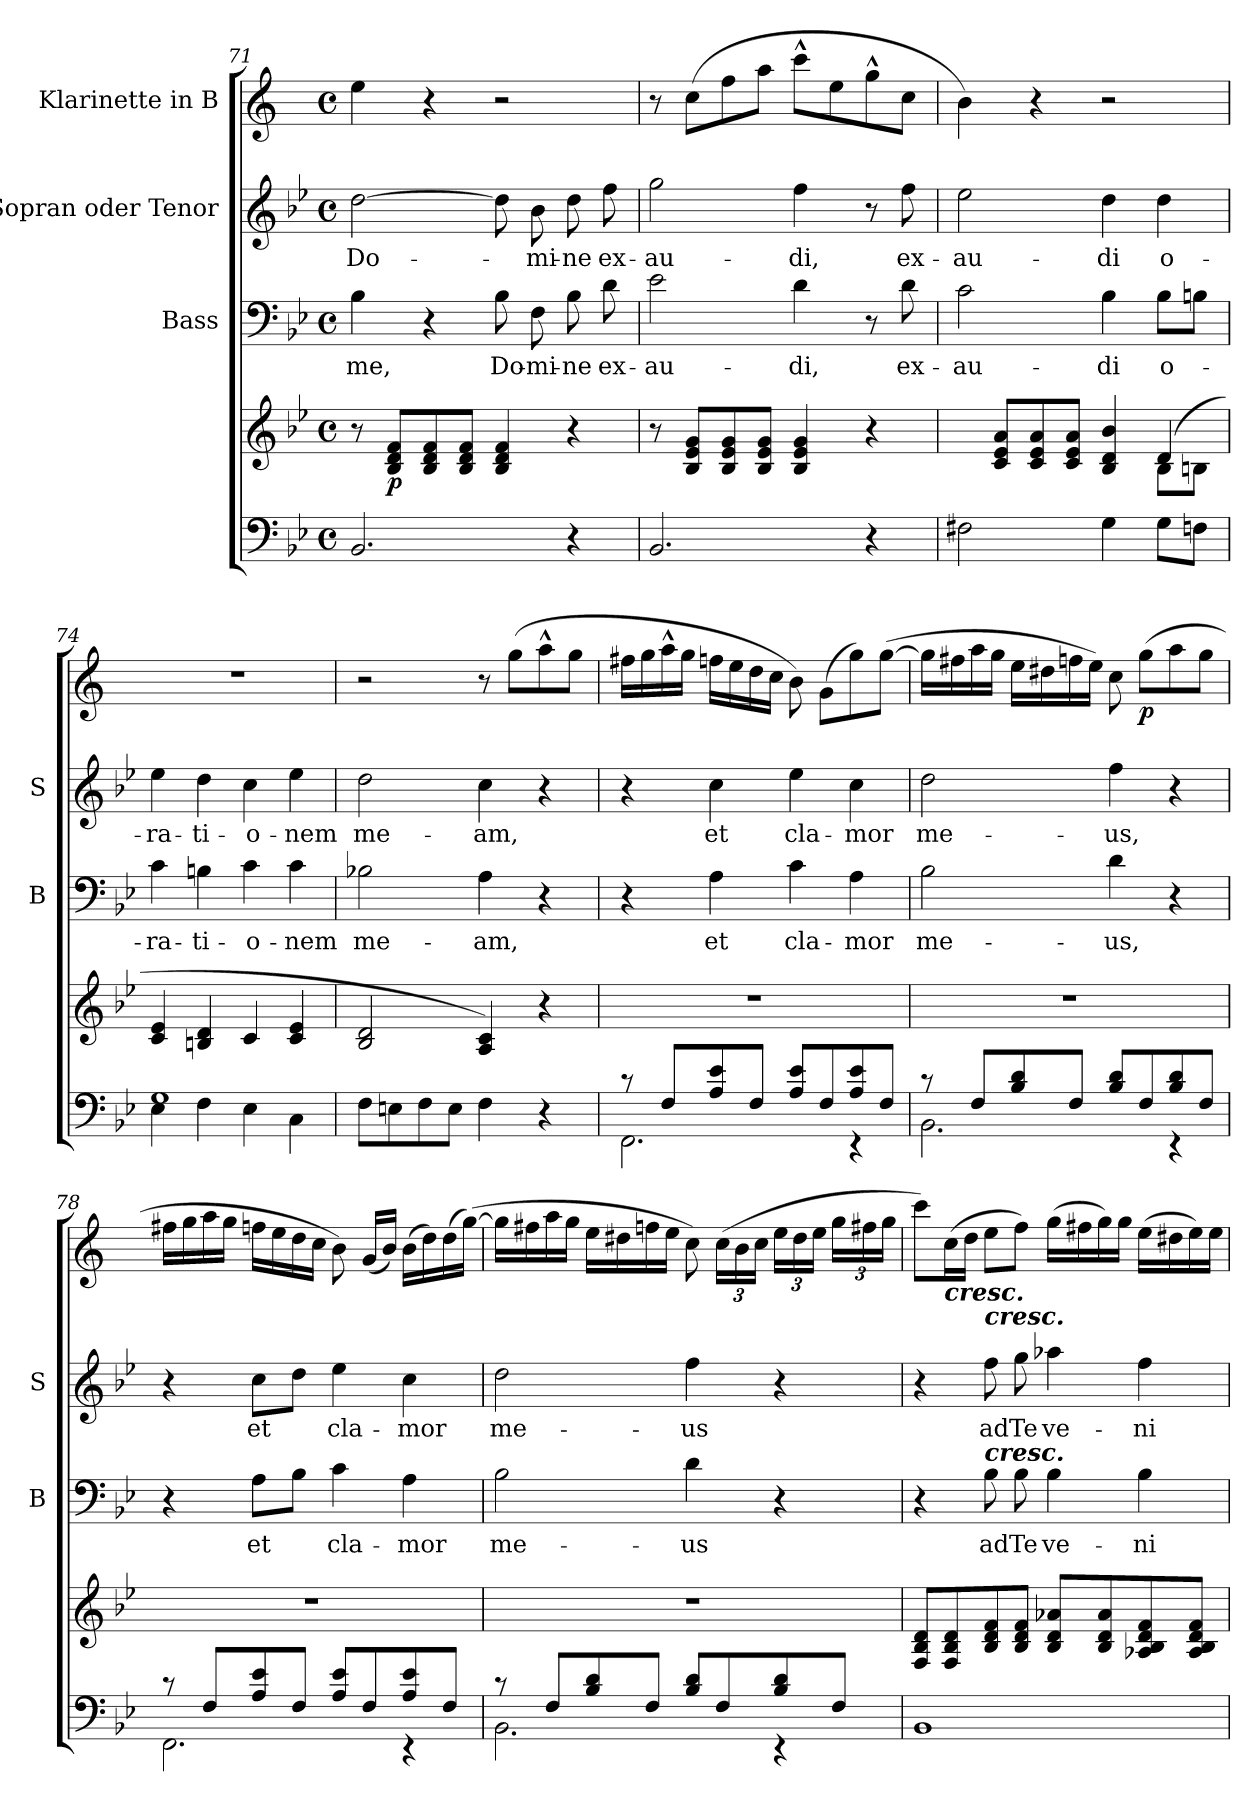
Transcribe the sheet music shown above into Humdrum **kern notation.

**kern	**kern	**dynam	**kern	**text	**kern	**text	**kern	**dynam
*part4	*part4	*part4	*part3	*part3	*part2	*part2	*part1	*part1
*staff5	*staff4	*staff4/5	*staff3	*staff3	*staff2	*staff2	*staff1	*staff1
*	*	*	*I"Bass	*	*I"Sopran  oder Tenor	*	*I"Klarinette in B	*
*	*	*	*I'B	*	*I'S	*	*	*
*clefF4	*clefG2	*	*clefF4	*	*clefG2	*	*clefG2	*
*	*	*	*	*	*	*	*ITrd1c2	*
*k[b-e-]	*k[b-e-]	*	*k[b-e-]	*	*k[b-e-]	*	*k[b-e-]	*
*B-:	*B-:	*	*B-:	*	*B-:	*	*B-:	*
*M4/4	*M4/4	*	*M4/4	*	*M4/4	*	*M4/4	*
*met(c)	*met(c)	*	*met(c)	*	*met(c)	*	*met(c)	*
=71	=71	=71	=71	=71	=71	=71	=71	=71
!	!	!	!	!LO:LY:b	!	!LO:LY:b	!	!
2.BB-/	8r	.	4B-\	me,	[2dd\	Do-	4dd\	.
!	!	!LO:DY:b	!	!	!	!	!	!
.	8B-/ 8d/ 8f/L	p	.	.	.	.	.	.
.	8B-/ 8d/ 8f/	.	4r	.	.	.	4r	.
.	8B-/ 8d/ 8f/J	.	.	.	.	.	.	.
!	!	!	!	!LO:LY:b	!	!	!	!
.	4B-/ 4d/ 4f/	.	8B-\	Do-	8dd\]	.	2r	.
!	!	!	!	!LO:LY:b	!	!LO:LY:b	!	!
.	.	.	8F\	-mi-	8b-\	-mi-	.	.
!	!	!	!	!LO:LY:b	!	!LO:LY:b	!	!
4r	4r	.	8B-\	-ne	8dd\	-ne	.	.
!	!	!	!	!LO:LY:b	!	!LO:LY:b	!	!
.	.	.	8d\	ex-	8ff\	ex-	.	.
!!LO:LB:g=z
=72	=72	=72	=72	=72	=72	=72	=72	=72
!	!	!	!	!LO:LY:b	!	!LO:LY:b	!	!
2.BB-/	8r	.	2e-\	-au-	2gg\	-au-	8r	.
.	8B-/ 8e-/ 8g/L	.	.	.	.	.	(>8b-\L	.
.	8B-/ 8e-/ 8g/	.	.	.	.	.	8ee-\	.
.	8B-/ 8e-/ 8g/J	.	.	.	.	.	8gg\J	.
!	!	!	!	!LO:LY:b	!	!LO:LY:b	!	!
.	4B-/ 4e-/ 4g/	.	4d\	-di,	4ff\	-di,	8bb-^^>\L	.
.	.	.	.	.	.	.	8dd\	.
4r	4r	.	8r	.	8r	.	8ff^^>\	.
!	!	!	!	!LO:LY:b	!	!LO:LY:b	!	!
.	.	.	8d\	ex-	8ff\	ex-	8b-\J	.
=73	=73	=73	=73	=73	=73	=73	=73	=73
*	*^	*	*	*	*	*	*	*
!	!	!	!	!	!LO:LY:b	!	!LO:LY:b	!	!
2F#X\	8ryy	2.ryy	.	2c\	-au-	2ee-\	-au-	4a\)	.
.	8c/ 8e-/ 8a/L	.	.	.	.	.	.	.	.
.	8c/ 8e-/ 8a/	.	.	.	.	.	.	4r	.
.	8c/ 8e-/ 8a/J	.	.	.	.	.	.	.	.
!	!	!	!	!	!LO:LY:b	!	!LO:LY:b	!	!
4G\	4B-/ 4d/ 4b-/	.	.	4B-\	-di	4dd\	-di	2r	.
!	!	!	!	!	!LO:LY:b	!	!LO:LY:b	!	!
8G\L	(>4d/	8B-\L	.	8B-\L	o-	4dd\	o-	.	.
8Fn\J	.	8Bn\J	.	8Bn\J	.	.	.	.	.
=74	=74	=74	=74	=74	=74	=74	=74	=74	=74
*^	*	*	*	*	*	*	*	*	*
!	!	!	!	!	!	!LO:LY:b	!	!LO:LY:b	!	!
*	*	*v	*v	*	*	*	*	*	*	*
1G	4E-\	4c/ 4e-/	.	4c\	-ra-	4ee-\	-ra-	1r	.
!	!	!	!	!	!LO:LY:b	!	!LO:LY:b	!	!
.	4F\	4Bn/ 4d/	.	4Bn\	-ti-	4dd\	-ti-	.	.
!	!	!	!	!	!LO:LY:b	!	!LO:LY:b	!	!
.	4E-\	4c/	.	4c\	-o-	4cc\	-o-	.	.
!	!	!	!	!	!LO:LY:b	!	!LO:LY:b	!	!
.	4C\	4c/ 4e-/	.	4c\	-nem	4ee-\	-nem	.	.
=75	=75	=75	=75	=75	=75	=75	=75	=75	=75
!	!	!	!	!	!LO:LY:b	!	!LO:LY:b	!	!
*v	*v	*	*	*	*	*	*	*	*
8F\L	2B-/ 2d/	.	2B-X\	me-	2dd\	me-	2r	.
8En\	.	.	.	.	.	.	.	.
8F\	.	.	.	.	.	.	.	.
8E\J	.	.	.	.	.	.	.	.
!	!	!	!	!LO:LY:b	!	!LO:LY:b	!	!
4F\	4A/ 4c/)	.	4A\	-am,	4cc\	-am,	8r	.
.	.	.	.	.	.	.	(>8ff\L	.
4r	4r	.	4r	.	4r	.	8gg^^>\	.
.	.	.	.	.	.	.	8ff\J	.
!!LO:PB:g=z
=76	=76	=76	=76	=76	=76	=76	=76	=76
*^	*	*	*	*	*	*	*	*
8rc	2.FF\	1r	.	4r	.	4r	.	16een\LL	.
.	.	.	.	.	.	.	.	16ff\	.
8F/L	.	.	.	.	.	.	.	16gg^^>\	.
.	.	.	.	.	.	.	.	16ff\JJ	.
!	!	!	!	!	!LO:LY:b	!	!LO:LY:b	!	!
8A/ 8e-/	.	.	.	4A\	et	4cc\	et	16ee-X\LL	.
.	.	.	.	.	.	.	.	16dd\	.
8F/J	.	.	.	.	.	.	.	16cc\	.
.	.	.	.	.	.	.	.	16b-\JJ	.
!	!	!	!	!	!LO:LY:b	!	!LO:LY:b	!	!
8A/ 8e-/L	.	.	.	4c\	cla-	4ee-\	cla-	8a\)	.
8F/	.	.	.	.	.	.	.	(>8f\L	.
!	!	!	!	!	!LO:LY:b	!	!LO:LY:b	!	!
8A/ 8e-/	4rEE	.	.	4A\	-mor	4cc\	-mor	8ff\)	.
8F/J	.	.	.	.	.	.	.	(>[8ff\J	.
=77	=77	=77	=77	=77	=77	=77	=77	=77	=77
!	!	!	!	!	!LO:LY:b	!	!LO:LY:b	!	!
8rc	2.BB-\	1r	.	2B-\	me-	2dd\	me-	16ff\LL]	.
.	.	.	.	.	.	.	.	16een\	.
8F/L	.	.	.	.	.	.	.	16gg\	.
.	.	.	.	.	.	.	.	16ff\JJ	.
8B-/ 8d/	.	.	.	.	.	.	.	16dd\LL	.
.	.	.	.	.	.	.	.	16cc#X\	.
8F/J	.	.	.	.	.	.	.	16ee-X\	.
.	.	.	.	.	.	.	.	16dd\JJ)	.
!	!	!	!	!	!LO:LY:b	!	!LO:LY:b	!	!
8B-/ 8d/L	.	.	.	4d\	-us,	4ff\	-us,	8b-\	.
!	!	!	!	!	!	!	!	!	!LO:DY:b
8F/	.	.	.	.	.	.	.	(>8ff\L	p
8B-/ 8d/	4rEE	.	.	4r	.	4r	.	8gg\	.
8F/J	.	.	.	.	.	.	.	8ff\J	.
=78	=78	=78	=78	=78	=78	=78	=78	=78	=78
8rc	2.FF\	1r	.	4r	.	4r	.	16een\LL	.
.	.	.	.	.	.	.	.	16ff\	.
8F/L	.	.	.	.	.	.	.	16gg\	.
.	.	.	.	.	.	.	.	16ff\JJ	.
!	!	!	!	!	!LO:LY:b	!	!LO:LY:b	!	!
8A/ 8e-/	.	.	.	8A\L	et	8cc\L	et	16ee-X\LL	.
.	.	.	.	.	.	.	.	16dd\	.
8F/J	.	.	.	8B-\J	.	8dd\J	.	16cc\	.
.	.	.	.	.	.	.	.	16b-\JJ	.
!	!	!	!	!	!LO:LY:b	!	!LO:LY:b	!	!
8A/ 8e-/L	.	.	.	4c\	cla-	4ee-\	cla-	8a\)	.
8F/	.	.	.	.	.	.	.	(<16f/LL	.
.	.	.	.	.	.	.	.	16a/JJ)	.
!	!	!	!	!	!LO:LY:b	!	!LO:LY:b	!	!
8A/ 8e-/	4rEE	.	.	4A\	-mor	4cc\	-mor	(>16a\LL	.
.	.	.	.	.	.	.	.	16cc\)	.
8F/J	.	.	.	.	.	.	.	(>16cc\	.
.	.	.	.	.	.	.	.	(>[16ff\JJ)	.
!!LO:LB:g=z
=79	=79	=79	=79	=79	=79	=79	=79	=79	=79
!	!	!	!	!	!LO:LY:b	!	!LO:LY:b	!	!
8rc	2.BB-\	1r	.	2B-\	me-	2dd\	me-	16ff\LL]	.
.	.	.	.	.	.	.	.	16een\	.
8F/L	.	.	.	.	.	.	.	16gg\	.
.	.	.	.	.	.	.	.	16ff\JJ	.
8B-/ 8d/	.	.	.	.	.	.	.	16dd\LL	.
.	.	.	.	.	.	.	.	16cc#X\	.
8F/J	.	.	.	.	.	.	.	16ee-X\	.
.	.	.	.	.	.	.	.	16dd\JJ	.
!	!	!	!	!	!LO:LY:b	!	!LO:LY:b	!	!
8B-/ 8d/L	.	.	.	4d\	-us	4ff\	-us	8b-\)	.
8F/	.	.	.	.	.	.	.	(>24b-\LL	.
.	.	.	.	.	.	.	.	24a\	.
.	.	.	.	.	.	.	.	24b-\JJ	.
8B-/ 8d/	4rEE	.	.	4r	.	4r	.	24dd\LL	.
.	.	.	.	.	.	.	.	24cc#\	.
.	.	.	.	.	.	.	.	24dd\JJ	.
8F/J	.	.	.	.	.	.	.	24ff\LL	.
.	.	.	.	.	.	.	.	24een\	.
.	.	.	.	.	.	.	.	24ff\JJ	.
*v	*v	*	*	*	*	*	*	*	*
=80	=80	=80	=80	=80	=80	=80	=80	=80
1BB-	8F/ 8B-/ 8d/L	.	4r	.	4r	.	8bb-\L)	.
!	!	!	!	!	!	!	!LO:TX:b:Bi:t=cresc.	!
.	8F/ 8B-/ 8d/	.	.	.	.	.	(>16b-\L	.
.	.	.	.	.	.	.	16cc\JJ	.
!	!	!	!	!	!LO:TX:a:Bi:t=cresc.	!	!	!
!	!	!	!LO:TX:a:Bi:t=cresc.	!	!	!	!	!
!	!	!	!	!LO:LY:b	!	!LO:LY:b	!	!
.	8B-/ 8d/ 8f/	.	8B-\	ad	8ff\	ad	8dd\L	.
!	!	!	!	!LO:LY:b	!	!LO:LY:b	!	!
.	8B-/ 8d/ 8f/J	.	8B-\	Te	8gg\	Te	8ee-\J)	.
!	!	!	!	!LO:LY:b	!	!LO:LY:b	!	!
.	8B-/ 8d/ 8a-X/L	.	4B-\	ve-	4aa-X\	ve-	(>16ff\LL	.
.	.	.	.	.	.	.	16een\	.
.	8B-/ 8d/ 8a-/	.	.	.	.	.	16ff\)	.
.	.	.	.	.	.	.	16ff\JJ	.
!	!	!	!	!LO:LY:b	!	!LO:LY:b	!	!
.	8A-X/ 8B-/ 8d/ 8f/	.	4B-\	-ni-	4ff\	-ni-	(>16dd\LL	.
.	.	.	.	.	.	.	16cc#X\	.
.	8A-/ 8B-/ 8d/ 8f/J	.	.	.	.	.	16dd\)	.
.	.	.	.	.	.	.	16dd\JJ	.
=	=	=	=	=	=	=	=	=
*-	*-	*-	*-	*-	*-	*-	*-	*-
